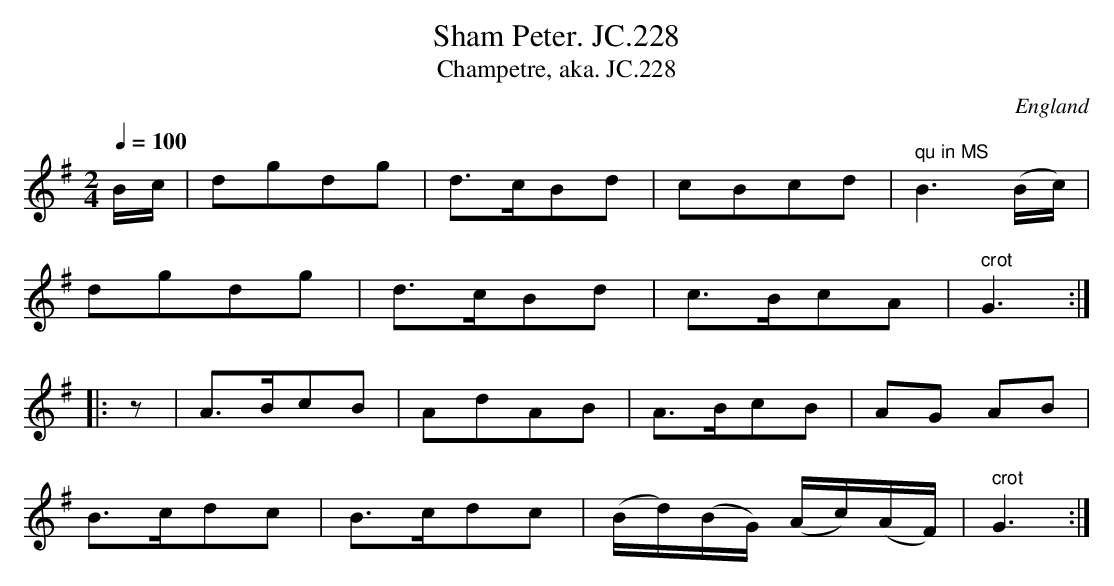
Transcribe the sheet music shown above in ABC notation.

X:1
T:Sham Peter. JC.228
T:Champetre, aka. JC.228
L:1/8
M:2/4
O:England
Q:1/4=100
K:G
B/c/|\
dgdg|d>cBd|cBcd|" qu in MS"B3(B/c/)|!
dgdg|d>cBd|c>BcA|" crot"G3:|!
|:z|A>BcB|AdAB|A>BcB|AG AB|!
B>cdc|B>cdc|\
(B/d/)(B/G/) (A/c/)(A/F/)|" crot"G3:|
